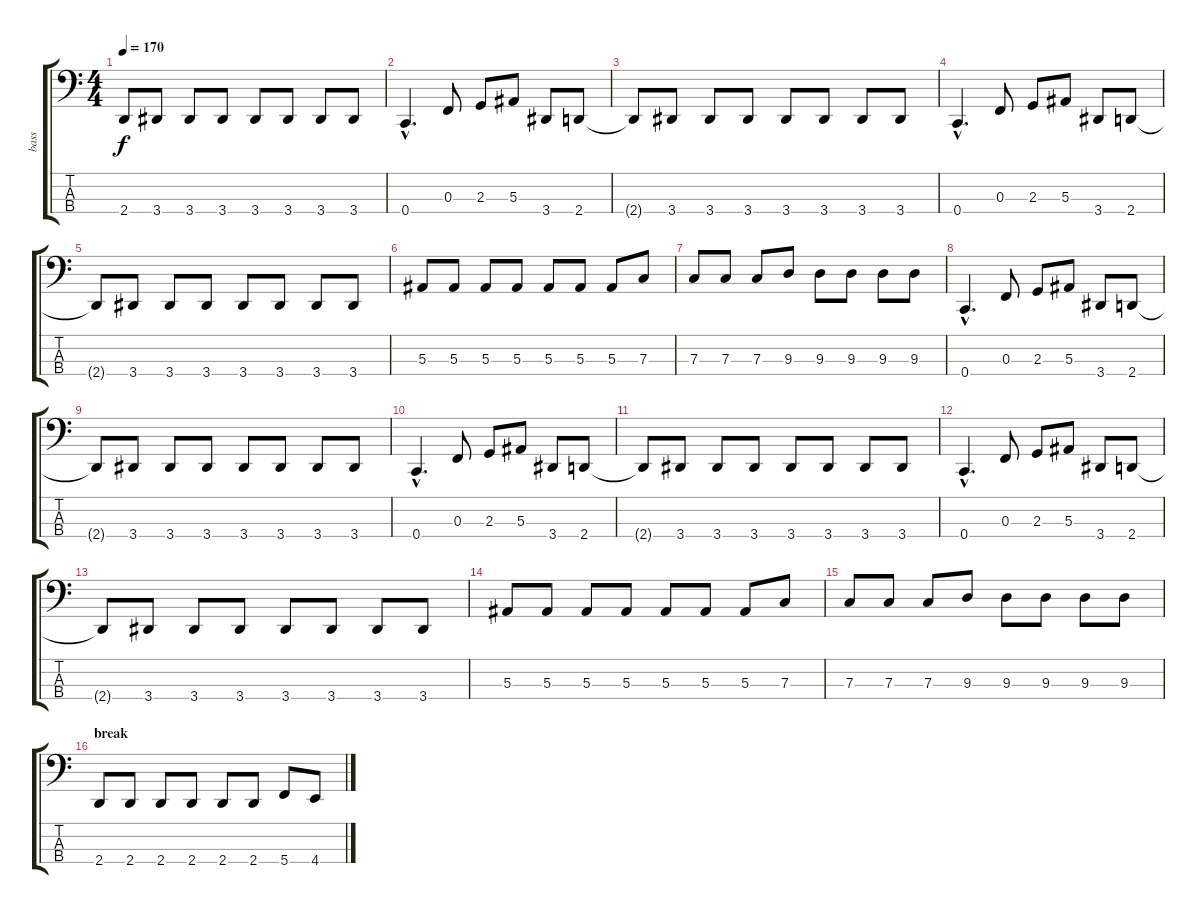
\track ("bass" "bass") {instrument electricbassfinger}
\staff {score tabs}
\tuning (Eb2 Bb1 F1 C1) {hide}
\ts (4 4)
\tempo 170
\clef f4
\ks c
2.4{t}.8{dy f} 3.4.8 3.4.8 3.4.8 3.4.8 3.4.8 3.4.8 3.4.8 |
0.4{hac}.4{d} 0.3.8 2.3.8 5.3.8 3.4.8 2.4.8 |
2.4{t}.8 3.4.8 3.4.8 3.4.8 3.4.8 3.4.8 3.4.8 3.4.8 |
0.4{hac}.4{d} 0.3.8 2.3.8 5.3.8 3.4.8 2.4.8 |
2.4{t}.8 3.4.8 3.4.8 3.4.8 3.4.8 3.4.8 3.4.8 3.4.8 |
5.3.8 5.3.8 5.3.8 5.3.8 5.3.8 5.3.8 5.3.8 7.3.8 |
7.3.8 7.3.8 7.3.8 9.3.8 9.3.8 9.3.8 9.3.8 9.3.8 |
0.4{hac}.4{d} 0.3.8 2.3.8 5.3.8 3.4.8 2.4.8 |
2.4{t}.8 3.4.8 3.4.8 3.4.8 3.4.8 3.4.8 3.4.8 3.4.8 |
0.4{hac}.4{d} 0.3.8 2.3.8 5.3.8 3.4.8 2.4.8 |
2.4{t}.8 3.4.8 3.4.8 3.4.8 3.4.8 3.4.8 3.4.8 3.4.8 |
0.4{hac}.4{d} 0.3.8 2.3.8 5.3.8 3.4.8 2.4.8 |
2.4{t}.8 3.4.8 3.4.8 3.4.8 3.4.8 3.4.8 3.4.8 3.4.8 |
5.3.8 5.3.8 5.3.8 5.3.8 5.3.8 5.3.8 5.3.8 7.3.8 |
7.3.8 7.3.8 7.3.8 9.3.8 9.3.8 9.3.8 9.3.8 9.3.8 |
\section ("" "break")
2.4.8 2.4.8 2.4.8 2.4.8 2.4.8 2.4.8 5.4.8 4.4.8
